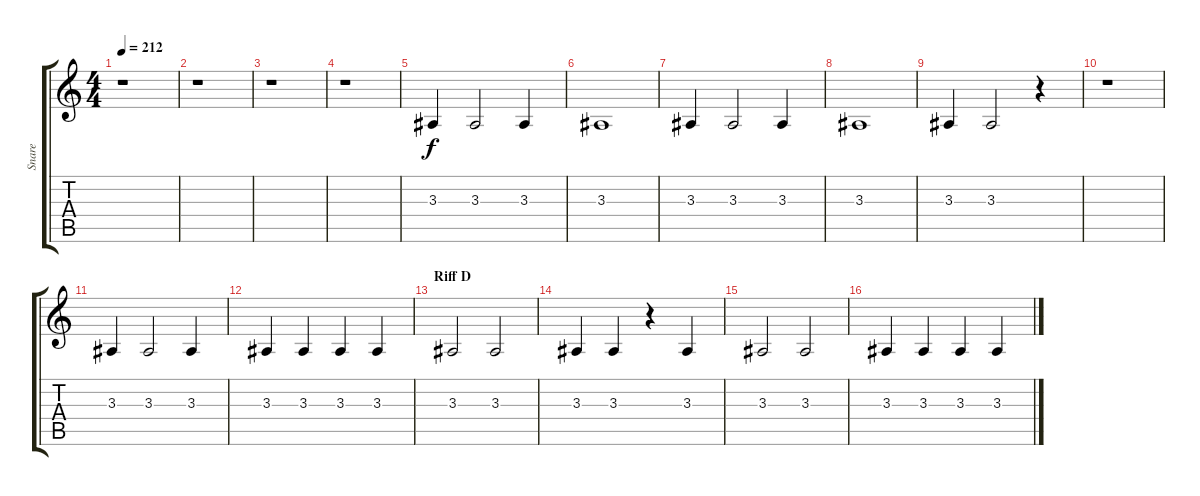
\track ("Snare" "Snare") {instrument timpani}
\staff {score tabs}
\tuning (E4 B3 G3 D3 A2 E2) {hide}
\ts (4 4)
\tempo 212
\clef g2
\ks c
r.1{dy f} |
r.1 |
r.1 |
r.1 |
3.3.4 3.3.2 3.3.4 |
3.3.1 |
3.3.4 3.3.2 3.3.4 |
3.3.1 |
3.3.4 3.3.2 r.4 |
r.1 |
3.3.4 3.3.2 3.3.4 |
3.3.4 3.3.4 3.3.4 3.3.4 |
\section ("" "Riff D")
3.3.2 3.3.2 |
3.3.4 3.3.4 r.4 3.3.4 |
3.3.2 3.3.2 |
3.3.4 3.3.4 3.3.4 3.3.4
